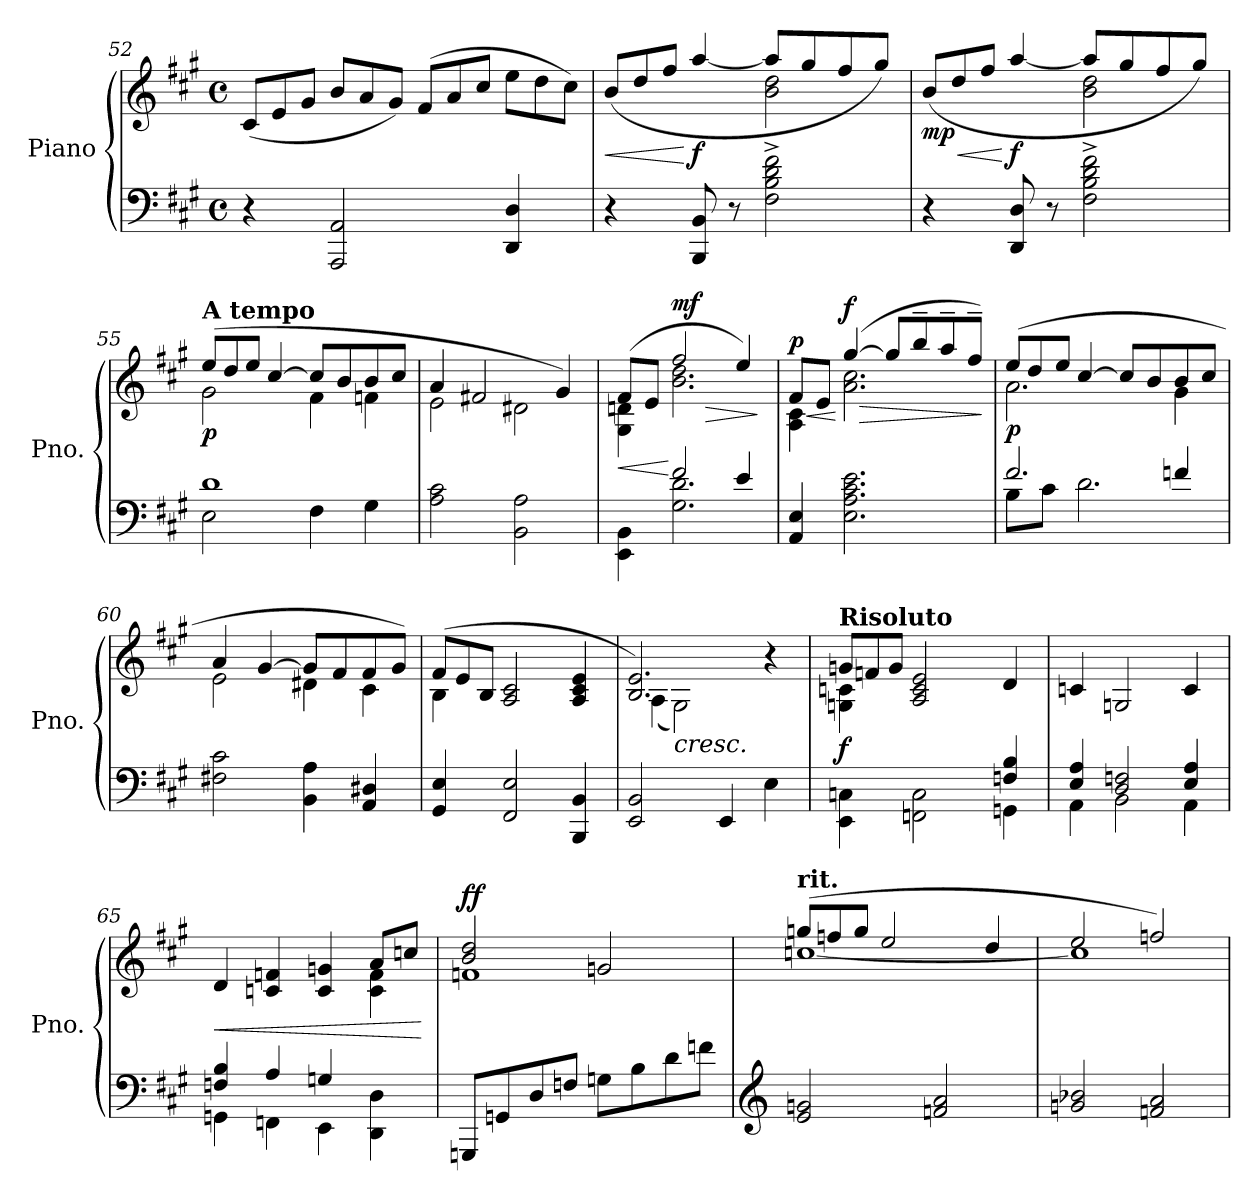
**kern	**kern	**dynam
*part1	*part1	*part1
*staff2	*staff1	*staff1/2
*I"Piano	*	*
*I'Pno.	*	*
!!LO:LB:g=z
*clefF4	*clefG2	*
*k[f#c#g#]	*k[f#c#g#]	*
*M4/4	*M4/4	*
*met(c)	*met(c)	*
*	*Xtuplet	*
=52	=52	=52
4r	(12c#/L	.
.	12e/	.
.	12g#/J	.
2AAA/ 2AA/	12b/L	.
.	12a/	.
.	12g#/J)	.
.	(12f#/L	.
.	12a/	.
.	12cc#/J	.
4DD/ 4D/	12ee\L	.
.	12dd\	.
.	12cc#\J)	.
=53	=53	=53
!	!	!LO:HP:b
*	*^	*
4r	(12b/L	2ryy	<
.	12dd/	.	.
.	12ff#/J	.	.
!	!	!	!LO:DY:n=1:b
8BBB/ 8BB/	[4aa/	.	[ f
8r	.	.	.
2F#\^ 2B\^ 2d\^ 2f#\^	8aa/L]	2b\ 2dd\	.
.	8gg#/	.	.
.	8ff#/	.	.
.	8gg#/J)	.	.
=54	=54	=54	=54
!	!	!	!LO:HP:b
!	!	!	!LO:DY:n=1:b
4r	(12b/L	2ryy	< mp
.	12dd/	.	.
.	12ff#/J	.	.
!	!	!	!LO:DY:n=2:b
8DD/ 8D/	[4aa/	.	[ f
8r	.	.	.
2F#\^ 2B\^ 2d\^ 2f#\^	8aa/L]	2b\ 2dd\	.
.	8gg#/	.	.
.	8ff#/	.	.
.	8gg#/J)	.	.
=55	=55	=55	=55
*^	*	*	*
!	!	!LO:TX:a:B:t=A tempo	!	!
!	!	!	!	!LO:DY:b
1d	2E\	(12ee/L	2g#\	p
.	.	12dd/	.	.
.	.	12ee/J	.	.
.	.	[4cc#/	.	.
.	4F#\	8cc#/L]	4f#\	.
.	.	8b/	.	.
.	4G#\	8b/	4fn\	.
.	.	8cc#/J	.	.
*v	*v	*	*	*
=56	=56	=56	=56
2A\ 2c#\	4a/	2e\	.
.	2f#X/	.	.
2BB\ 2A\	.	2d#X\	.
.	4g#/)	.	.
!!LO:LB:g=z	!!
=57	=57	=57	=57
*^	*	*	*
!	!	!	!	!LO:HP:b
4ryy	4EE\ 4BB\	(8f#/L	4G#\ 4dn\	<
.	.	8e/J	.	.
!	!	!	!	!LO:HP:n=1:b
!	!	!	!	!LO:DY:n=1:a
2f#/	2.G#\ 2.d\	2ff#/	2.b\ 2.dd\	[ > mf
4e/	.	4ee/)	.	.
*v	*v	*	*	*
*	*v	*v	*
.	.	]
=58	=58	=58
!	!	!LO:HP:b
*	*^	*
!	!	!	!LO:DY:n=1:a
4AA/ 4E/	8f#/L	4A\ 4c#\	< p
.	8e/J	.	.
!	!	!	!LO:HP:n=1:b
!	!	!	!LO:DY:n=2:a
2.E\ 2.A\ 2.c#\ 2.e\	([4gg#/	2.a\ 2.cc#\	[ > f
.	8gg#/L]	.	.
.	8bb~/	.	.
.	8aa~/	.	.
.	8ff#~/J)	.	.
*	*v	*v	*
.	.	]
=59	=59	=59
*^	*^	*
!	!	!	!	!LO:DY:b
2.f#/	8B\L	(12ee/L	2.a\	p
.	.	12dd/	.	.
.	8c#\J	.	.	.
.	.	12ee/J	.	.
.	2.d\	[4cc#/	.	.
.	.	8cc#/L]	.	.
.	.	8b/	.	.
4fn/	.	8b/	4g#\	.
.	.	8cc#/J	.	.
*v	*v	*	*	*
=60	=60	=60	=60
2F#X\ 2c#\	4a/	2e\	.
.	[4g#/	.	.
4BB\ 4A\	8g#/L]	4d#X\	.
.	8f#/	.	.
4AA/ 4D#X/	8f#/	4c#\	.
.	8g#/J)	.	.
=61	=61	=61	=61
4GG#/ 4E/	(12f#/L	4B\	.
.	12e/	.	.
.	12B/J	.	.
2FF#/ 2E/	2A/ 2c#/	2.ryy	.
4BBB/ 4BB/	4A/ 4c#/ 4e/	.	.
=62	=62	=62	=62
2EE/ 2BB/	2.B/ 2.e/)	(4A\	.
!	!	!	!LO:HP:b
.	.	2G#\)	<
4EE/	.	.	.
4E\	4r	4ryy	.
!!LO:PB:g=z	!!
=63	=63	=63	=63
*^	*	*	*
!	!	!LO:TX:a:B:t=Risoluto	!	!
!	!	!	!	!LO:DY:b
2.ryy	4EE\ 4Cn\	12gn/L	4Gn\ 4cn\	f
.	.	12fn/	.	.
.	.	12g/J	.	.
.	2FFn\ 2C\	2A/ 2c/ 2e/	4rAyy	.
.	.	.	4rAyy	.
4Fn/ 4B/	4GGn\	4d/	4ryy	.
*	*	*v	*v	*
=64	=64	=64	=64
4E/ 4A/	4AA\	4cn/	.
2D/ 2Fn/	2BB\	2Gn/	.
4E/ 4A/	4AA\	4c/	.
=65	=65	=65	=65
!	!	!	!LO:HP:b
*	*	*^	*
4Fn/ 4B/	4GGn\	4d/	2.ryy	<
4A/	4FFn\	4cn/ 4fn/	.	.
4Gn/	4EE\	4c/ 4gn/	.	.
4ryy	4DD\ 4D\	8a/L	4c\ 4f\	.
.	.	8ccn/J	.	.
*v	*v	*	*	*
*	*v	*v	*
.	.	[
=66	=66	=66
*	*^	*
!	!	!	!LO:DY:a
8GGGn/L	2b/ 2dd/	1fn	ff
8GGn/	.	.	.
8D/	.	.	.
8Fn/J	.	.	.
8Gn\L	2gn/	.	.
8B\	.	.	.
8d\	.	.	.
8fn\J	.	.	.
=67	=67	=67	=67
*clefG2	*	*	*
!	!LO:TX:a:B:t=rit.	!	!
2e/ 2gn/	(12ggn/L	[1ccn	.
.	12ffn/	.	.
.	12gg/J	.	.
.	2ee/	.	.
2fn/ 2a/	.	.	.
.	4dd/	.	.
=68	=68	=68	=68
2gn/ 2b-X/	2ee/	1cc]	.
2fn/ 2a/	2ffn/)	.	.
*	*v	*v	*
.	.	[
=	=	=
*-	*-	*-
